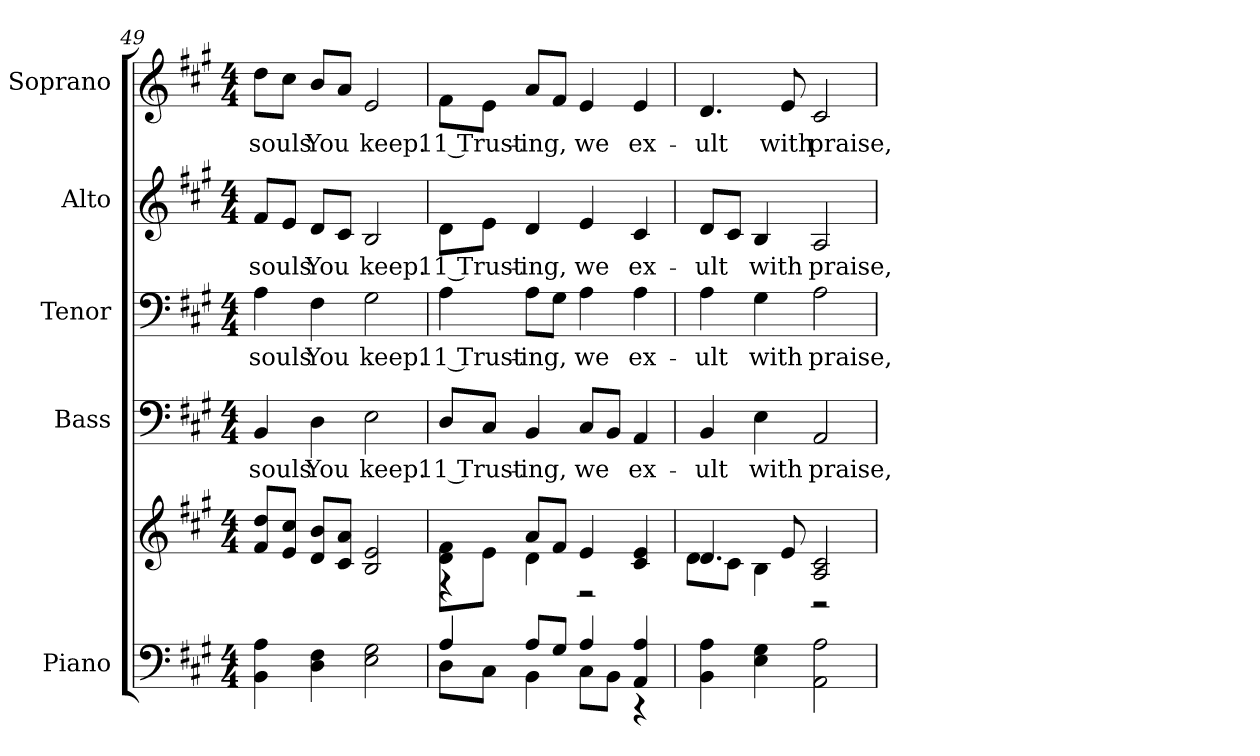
**kern	**kern	**kern	**text	**kern	**text	**kern	**text	**kern	**text
*part5	*part5	*part4	*part4	*part3	*part3	*part2	*part2	*part1	*part1
*staff6	*staff5	*staff4	*staff4	*staff3	*staff3	*staff2	*staff2	*staff1	*staff1
*I"Piano	*	*I"Bass	*	*I"Tenor	*	*I"Alto	*	*I"Soprano	*
*I'Pno.	*	*I'B.	*	*I'T.	*	*I'A.	*	*I'S.	*
*clefF4	*clefG2	*clefF4	*	*clefF4	*	*clefG2	*	*clefG2	*
*k[f#c#g#]	*k[f#c#g#]	*k[f#c#g#]	*	*k[f#c#g#]	*	*k[f#c#g#]	*	*k[f#c#g#]	*
*A:	*A:	*A:	*	*A:	*	*A:	*	*A:	*
*M4/4	*M4/4	*M4/4	*	*M4/4	*	*M4/4	*	*M4/4	*
=49	=49	=49	=49	=49	=49	=49	=49	=49	=49
!	!	!	!LO:LY:b:color=#000000	!	!	!	!	!	!
!	!	!	!	!	!LO:LY:b:color=#000000	!	!	!	!
!	!	!	!	!	!	!	!LO:LY:b:color=#000000	!	!
!	!	!	!	!	!	!	!	!	!LO:LY:b:color=#000000
4BBi\ 4Ai	8f#i/ 8ddiL	4BBi/	souls	4Ai\	souls	8f#i/L	souls	8ddi\L	souls
.	8ei/ 8cc#iJ	.	.	.	.	8ei/J	.	8cc#i\J	.
!	!	!	!LO:LY:b:color=#000000	!	!	!	!	!	!
!	!	!	!	!	!LO:LY:b:color=#000000	!	!	!	!
!	!	!	!	!	!	!	!LO:LY:b:color=#000000	!	!
!	!	!	!	!	!	!	!	!	!LO:LY:b:color=#000000
4Di\ 4F#i	8di/ 8biL	4Di\	You	4F#i\	You	8di/L	You	8bi/L	You
.	8c#i/ 8aiJ	.	.	.	.	8c#i/J	.	8ai/J	.
!	!	!	!LO:LY:b:color=#000000	!	!	!	!	!	!
!	!	!	!	!	!LO:LY:b:color=#000000	!	!	!	!
!	!	!	!	!	!	!	!LO:LY:b:color=#000000	!	!
!	!	!	!	!	!	!	!	!	!LO:LY:b:color=#000000
2Ei\ 2G#i	2Bi/ 2ei	2Ei\	keep.	2G#i\	keep.	2Bi/	keep.	2ei/	keep.
=50	=50	=50	=50	=50	=50	=50	=50	=50	=50
*^	*^	*	*	*	*	*	*	*	*
!	!	!	!	!	!LO:LY:b:color=#000000	!	!	!	!	!	!
!	!	!	!	!	!	!	!LO:LY:b:color=#000000	!	!	!	!
!	!	!	!	!	!	!	!	!	!LO:LY:b:color=#000000	!	!
!	!	!	!	!	!	!	!	!	!	!	!LO:LY:b:color=#000000
4Ai/	8Di\L	8di\ 8f#iL	4r	8Di/L	11 Trust-	4Ai\	11 Trust-	8di\L	11 Trust-	8f#i\L	11 Trust-
.	8C#i\J	8ei\J	.	8C#i/J	.	.	.	8ei\J	.	8ei\J	.
!	!	!	!	!	!LO:LY:b:color=#000000	!	!	!	!	!	!
!	!	!	!	!	!	!	!LO:LY:b:color=#000000	!	!	!	!
!	!	!	!	!	!	!	!	!	!LO:LY:b:color=#000000	!	!
!	!	!	!	!	!	!	!	!	!	!	!LO:LY:b:color=#000000
8Ai/L	4BBi\	8ai/L	4di\	4BBi/	-ing,	8Ai\L	-ing,	4di/	-ing,	8ai/L	-ing,
8G#i/J	.	8f#i/J	.	.	.	8G#i\J	.	.	.	8f#i/J	.
!	!	!	!	!	!LO:LY:b:color=#000000	!	!	!	!	!	!
!	!	!	!	!	!	!	!LO:LY:b:color=#000000	!	!	!	!
!	!	!	!	!	!	!	!	!	!LO:LY:b:color=#000000	!	!
!	!	!	!	!	!	!	!	!	!	!	!LO:LY:b:color=#000000
4Ai/	8C#i\L	4ei/	2r	8C#i/L	we	4Ai\	we	4ei/	we	4ei/	we
.	8BBi\J	.	.	8BBi/J	.	.	.	.	.	.	.
!	!	!	!	!	!LO:LY:b:color=#000000	!	!	!	!	!	!
!	!	!	!	!	!	!	!LO:LY:b:color=#000000	!	!	!	!
!	!	!	!	!	!	!	!	!	!LO:LY:b:color=#000000	!	!
!	!	!	!	!	!	!	!	!	!	!	!LO:LY:b:color=#000000
4AAi/ 4Ai	4r	4c#i/ 4ei	.	4AAi/	ex-	4Ai\	ex-	4c#i/	ex-	4ei/	ex-
*v	*v	*	*	*	*	*	*	*	*	*	*
!!LO:PB:g=z
=51	=51	=51	=51	=51	=51	=51	=51	=51	=51	=51
*^	*	*	*	*	*	*	*	*	*	*
!	!	!	!	!	!LO:LY:b:color=#000000	!	!	!	!	!	!
*v	*v	*	*	*	*	*	*	*	*	*	*
*^	*	*	*	*	*	*	*	*	*	*
!	!	!	!	!	!	!	!LO:LY:b:color=#000000	!	!	!	!
*v	*v	*	*	*	*	*	*	*	*	*	*
*^	*	*	*	*	*	*	*	*	*	*
!	!	!	!	!	!	!	!	!	!LO:LY:b:color=#000000	!	!
*v	*v	*	*	*	*	*	*	*	*	*	*
*^	*	*	*	*	*	*	*	*	*	*
!	!	!	!	!	!	!	!	!	!	!	!LO:LY:b:color=#000000
*v	*v	*	*	*	*	*	*	*	*	*	*
4BBi\ 4Ai	4.di/	8di\L	4BBi/	-ult	4Ai\	-ult	8di/L	-ult	4.di/	-ult
.	.	8c#i\J	.	.	.	.	8c#i/J	.	.	.
!	!	!	!	!LO:LY:b:color=#000000	!	!	!	!	!	!
!	!	!	!	!	!	!LO:LY:b:color=#000000	!	!	!	!
!	!	!	!	!	!	!	!	!LO:LY:b:color=#000000	!	!
4Ei\ 4G#i	.	4Bi\	4Ei\	with	4G#i\	with	4Bi/	with	.	.
!	!	!	!	!	!	!	!	!	!	!LO:LY:b:color=#000000
.	8ei/	.	.	.	.	.	.	.	8ei/	with
!	!	!	!	!LO:LY:b:color=#000000	!	!	!	!	!	!
!	!	!	!	!	!	!LO:LY:b:color=#000000	!	!	!	!
!	!	!	!	!	!	!	!	!LO:LY:b:color=#000000	!	!
!	!	!	!	!	!	!	!	!	!	!LO:LY:b:color=#000000
2AAi\ 2Ai	2Ai/ 2c#i	2r	2AAi/	praise,	2Ai\	praise,	2Ai/	praise,	2c#i/	praise,
*	*v	*v	*	*	*	*	*	*	*	*
=	=	=	=	=	=	=	=	=	=
*-	*-	*-	*-	*-	*-	*-	*-	*-	*-
